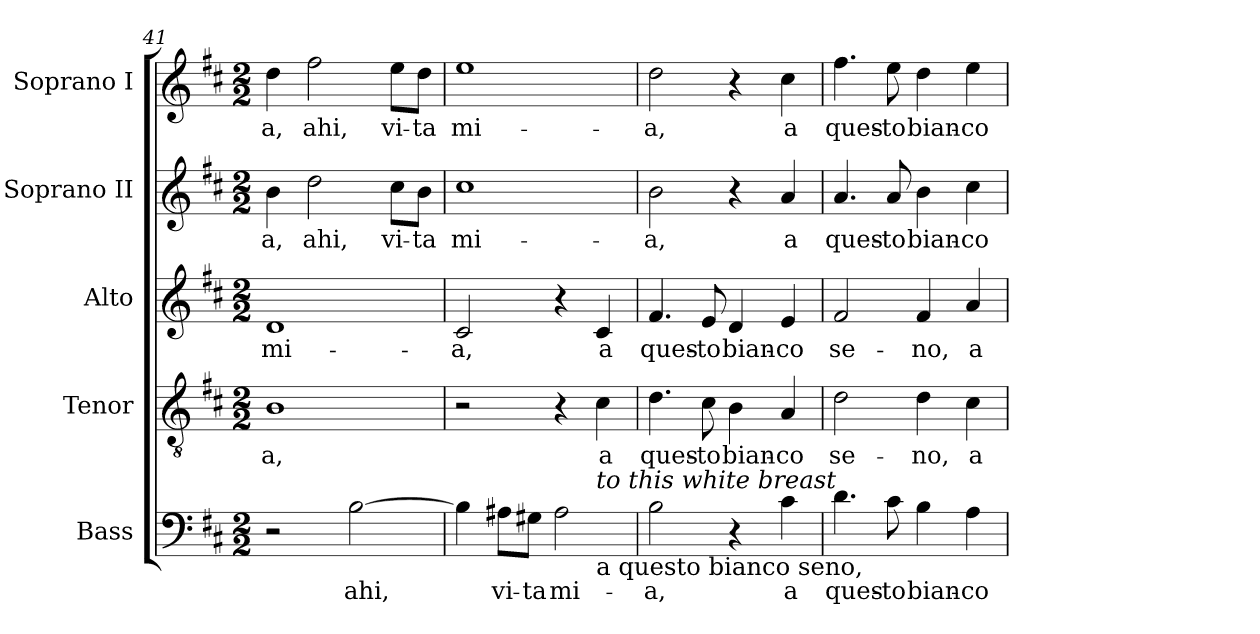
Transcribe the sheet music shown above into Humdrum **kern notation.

**kern	**text	**kern	**text	**kern	**text	**kern	**text	**kern	**text
*part5	*part5	*part4	*part4	*part3	*part3	*part2	*part2	*part1	*part1
*staff5	*staff5	*staff4	*staff4	*staff3	*staff3	*staff2	*staff2	*staff1	*staff1
*I"Bass	*	*I"Tenor	*	*I"Alto	*	*I"Soprano II	*	*I"Soprano I	*
*I'B.	*	*I'T.	*	*I'A.	*	*I'S. II	*	*I'S. I	*
*clefF4	*	*clefGv2	*	*clefG2	*	*clefG2	*	*clefG2	*
*	*	*ITrd7c12	*	*	*	*	*	*	*
*k[f#c#]	*	*k[f#c#]	*	*k[f#c#]	*	*k[f#c#]	*	*k[f#c#]	*
*D:	*	*D:	*	*D:	*	*D:	*	*D:	*
*M2/2	*	*M2/2	*	*M2/2	*	*M2/2	*	*M2/2	*
=41	=41	=41	=41	=41	=41	=41	=41	=41	=41
!	!	!	!LO:LY:b:color=#000000	!	!	!	!	!	!
!	!	!	!	!	!LO:LY:b:color=#000000	!	!	!	!
!	!	!	!	!	!	!	!LO:LY:b:color=#000000	!	!
!	!	!	!	!	!	!	!	!	!LO:LY:b:color=#000000
2r	.	1BBi	-a,	1di	mi-	4bi\	-a,	4ddi\	-a,
!	!	!	!	!	!	!	!LO:LY:b:color=#000000	!	!
!	!	!	!	!	!	!	!	!	!LO:LY:b:color=#000000
.	.	.	.	.	.	2ddi\	ahi,	2ff#i\	ahi,
!	!LO:LY:b:color=#000000	!	!	!	!	!	!	!	!
[>2Bi\	ahi,	.	.	.	.	.	.	.	.
!	!	!	!	!	!	!	!LO:LY:b:color=#000000	!	!
!	!	!	!	!	!	!	!	!	!LO:LY:b:color=#000000
.	.	.	.	.	.	8cc#i\L	vi-	8eei\L	vi-
!	!	!	!	!	!	!	!LO:LY:b:color=#000000	!	!
!	!	!	!	!	!	!	!	!	!LO:LY:b:color=#000000
.	.	.	.	.	.	8bi\J	-ta	8ddi\J	-ta
!!LO:PB:g=z
=42	=42	=42	=42	=42	=42	=42	=42	=42	=42
!	!	!	!	!	!LO:LY:b:color=#000000	!	!	!	!
!	!	!	!	!	!	!	!LO:LY:b:color=#000000	!	!
!	!	!	!	!	!	!	!	!	!LO:LY:b:color=#000000
*^	*	*	*	*	*	*	*	*	*
4Bi\]	2.ryy	.	2r	.	2c#i/	-a,	1cc#i	mi-	1eei	mi-
!	!	!LO:LY:b:color=#000000	!	!	!	!	!	!	!	!
8A#Xi\L	.	vi-	.	.	.	.	.	.	.	.
!	!	!LO:LY:b:color=#000000	!	!	!	!	!	!	!	!
8G#Xi\J	.	-ta	.	.	.	.	.	.	.	.
!	!	!LO:LY:b:color=#000000	!	!	!	!	!	!	!	!
2A#i\	.	mi-	4r	.	4r	.	.	.	.	.
!	!	!	!	!LO:LY:b:color=#000000	!	!	!	!	!	!
!	!LO:TX:b:t=a questo bianco seno,	!	!	!	!	!	!	!	!	!
!	!LO:TX:i:t=to this white breast	!	!	!	!	!	!	!	!	!
!	!	!	!	!	!	!LO:LY:b:color=#000000	!	!	!	!
.	4ryy	.	4C#i\	a	4c#i/	a	.	.	.	.
*v	*v	*	*	*	*	*	*	*	*	*
=43	=43	=43	=43	=43	=43	=43	=43	=43	=43
*^	*	*	*	*	*	*	*	*	*
!	!	!LO:LY:b:color=#000000	!	!	!	!	!	!	!	!
*v	*v	*	*	*	*	*	*	*	*	*
*^	*	*	*	*	*	*	*	*	*
!	!	!	!	!LO:LY:b:color=#000000	!	!	!	!	!	!
*v	*v	*	*	*	*	*	*	*	*	*
*^	*	*	*	*	*	*	*	*	*
!	!	!	!	!	!	!LO:LY:b:color=#000000	!	!	!	!
*v	*v	*	*	*	*	*	*	*	*	*
*^	*	*	*	*	*	*	*	*	*
!	!	!	!	!	!	!	!	!LO:LY:b:color=#000000	!	!
*v	*v	*	*	*	*	*	*	*	*	*
*^	*	*	*	*	*	*	*	*	*
!	!	!	!	!	!	!	!	!	!	!LO:LY:b:color=#000000
*v	*v	*	*	*	*	*	*	*	*	*
2Bi\	-a,	4.Di\	ques-	4.f#i/	ques-	2bi\	-a,	2ddi\	-a,
!	!	!	!LO:LY:b:color=#000000	!	!	!	!	!	!
!	!	!	!	!	!LO:LY:b:color=#000000	!	!	!	!
.	.	8C#i\	-to	8ei/	-to	.	.	.	.
!	!	!	!LO:LY:b:color=#000000	!	!	!	!	!	!
!	!	!	!	!	!LO:LY:b:color=#000000	!	!	!	!
4r	.	4BBi\	bian-	4di/	bian-	4r	.	4r	.
!	!LO:LY:b:color=#000000	!	!	!	!	!	!	!	!
!	!	!	!LO:LY:b:color=#000000	!	!	!	!	!	!
!	!	!	!	!	!LO:LY:b:color=#000000	!	!	!	!
!	!	!	!	!	!	!	!LO:LY:b:color=#000000	!	!
!	!	!	!	!	!	!	!	!	!LO:LY:b:color=#000000
4c#i\	a	4AAi/	-co	4ei/	-co	4ai/	a	4cc#i\	a
=44	=44	=44	=44	=44	=44	=44	=44	=44	=44
!	!LO:LY:b:color=#000000	!	!	!	!	!	!	!	!
!	!	!	!LO:LY:b:color=#000000	!	!	!	!	!	!
!	!	!	!	!	!LO:LY:b:color=#000000	!	!	!	!
!	!	!	!	!	!	!	!LO:LY:b:color=#000000	!	!
!	!	!	!	!	!	!	!	!	!LO:LY:b:color=#000000
4.di\	ques-	2Di\	se-	2f#i/	se-	4.ai/	ques-	4.ff#i\	ques-
!	!LO:LY:b:color=#000000	!	!	!	!	!	!	!	!
!	!	!	!	!	!	!	!LO:LY:b:color=#000000	!	!
!	!	!	!	!	!	!	!	!	!LO:LY:b:color=#000000
8c#i\	-to	.	.	.	.	8ai/	-to	8eei\	-to
!	!LO:LY:b:color=#000000	!	!	!	!	!	!	!	!
!	!	!	!LO:LY:b:color=#000000	!	!	!	!	!	!
!	!	!	!	!	!LO:LY:b:color=#000000	!	!	!	!
!	!	!	!	!	!	!	!LO:LY:b:color=#000000	!	!
!	!	!	!	!	!	!	!	!	!LO:LY:b:color=#000000
4Bi\	bian-	4Di\	-no,	4f#i/	-no,	4bi\	bian-	4ddi\	bian-
!	!LO:LY:b:color=#000000	!	!	!	!	!	!	!	!
!	!	!	!LO:LY:b:color=#000000	!	!	!	!	!	!
!	!	!	!	!	!LO:LY:b:color=#000000	!	!	!	!
!	!	!	!	!	!	!	!LO:LY:b:color=#000000	!	!
!	!	!	!	!	!	!	!	!	!LO:LY:b:color=#000000
4Ai\	-co	4C#i\	a	4ai/	a	4cc#i\	-co	4eei\	-co
=	=	=	=	=	=	=	=	=	=
*-	*-	*-	*-	*-	*-	*-	*-	*-	*-
